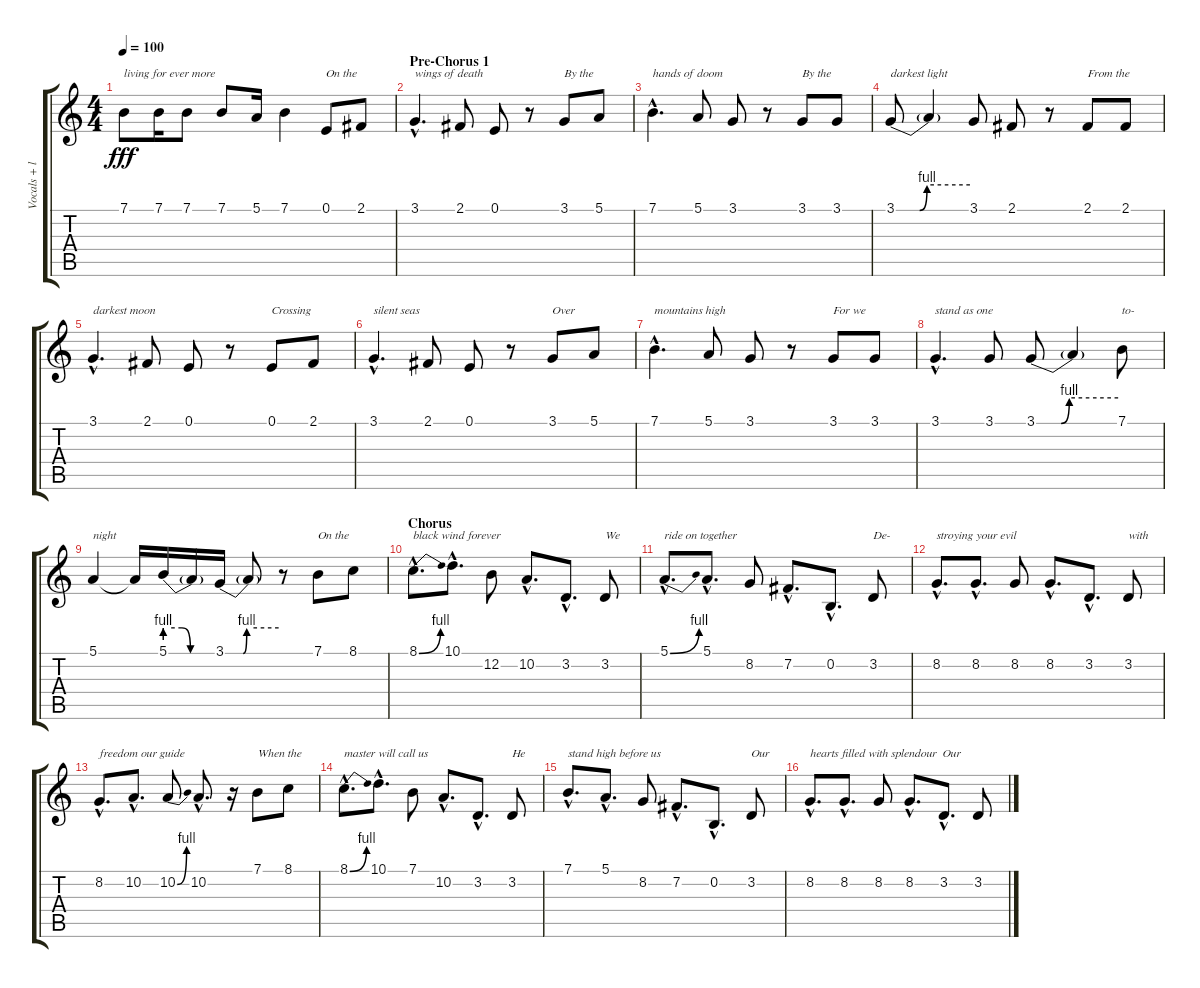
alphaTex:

\track ("Vocals + lyrics" "Vocals + l") {instrument lead2sawtooth}
\staff {score tabs}
\tuning (E4 B3 G3 D3 A2 E2) {hide}
\ts (4 4)
\tempo 100
\clef g2
\ks c
7.1.8{txt "living for ever more" dy fff} 7.1.16 7.1.8 7.1.8 5.1.16 7.1.4 0.1.8{txt "On the"} 2.1.8 |
\section ("" "Pre-Chorus 1")
3.1{hac}.4{d txt "wings of death "} 2.1.8 0.1.8 r.8 3.1.8{txt "By the"} 5.1.8 |
7.1{hac}.4{d txt "hands of doom "} 5.1.8 3.1.8 r.8 3.1.8{txt "By the"} 3.1.8 |
3.1{be (custom 0 0 19 0 25 4 60 4)}.8{txt "darkest light "} 3.1{t}.4 3.1.8 2.1.8 r.8 2.1.8{txt "From the "} 2.1.8 |
3.1{hac}.4{d txt "darkest moon"} 2.1.8 0.1.8 r.8 0.1.8{txt "Crossing"} 2.1.8 |
3.1{hac}.4{d txt "silent seas "} 2.1.8 0.1.8 r.8 3.1.8{txt "Over"} 5.1.8 |
7.1{hac}.4{d txt "mountains high "} 5.1.8 3.1.8 r.8 3.1.8{txt "For we"} 3.1.8 |
3.1{hac}.4{d txt "stand as one"} 3.1.8 3.1{be (custom 0 0 18 0 24 4 60 4)}.8 3.1{t}.4 7.1.8{txt "to-"} |
5.1.4{txt "night"} 5.1{t}.16 5.1{be (custom 0 4 20 4 30 0 60 0)}.16 5.1{t}.16 3.1{be (custom 0 0 20 0 24 4 60 4)}.16 3.1{t}.8 r.8 7.1.8{txt "On the"} 8.1.8 |
\section ("" "Chorus")
8.1{be (bend 0 0 60 4) hac}.8{d txt "black wind forever "} 10.1{hac}.8{d} 12.2.8 10.2{hac}.8{d} 3.2{hac}.8{d} 3.2.8{txt "We"} |
5.1{be (bend 0 0 60 4) hac}.8{d txt "ride on together "} 5.1{hac}.8{d} 8.2.8 7.2{hac}.8{d} 0.2{hac}.8{d} 3.2.8{txt "De-"} |
8.2{hac}.8{d txt "stroying your evil"} 8.2{hac}.8{d} 8.2.8 8.2{hac}.8{d} 3.2{hac}.8{d} 3.2.8{txt "with"} |
8.2{hac}.8{d txt "freedom our guide "} 10.2{hac}.8{d} 10.2{be (bend 0 0 60 4)}.8 10.2{hac}.8{d} r.16 7.1.8{txt "When the"} 8.1.8 |
8.1{be (bend 0 0 60 4) hac}.8{d txt "master will call us "} 10.1{hac}.8{d} 7.1.8 10.2{hac}.8{d} 3.2{hac}.8{d} 3.2.8{txt "He"} |
7.1{hac}.8{d txt "stand high before us "} 5.1{hac}.8{d} 8.2.8 7.2{hac}.8{d} 0.2{hac}.8{d} 3.2.8{txt "Our"} |
8.2{hac}.8{d txt "hearts filled with splendour  Our"} 8.2{hac}.8{d} 8.2.8 8.2{hac}.8{d} 3.2{hac}.8{d} 3.2.8
